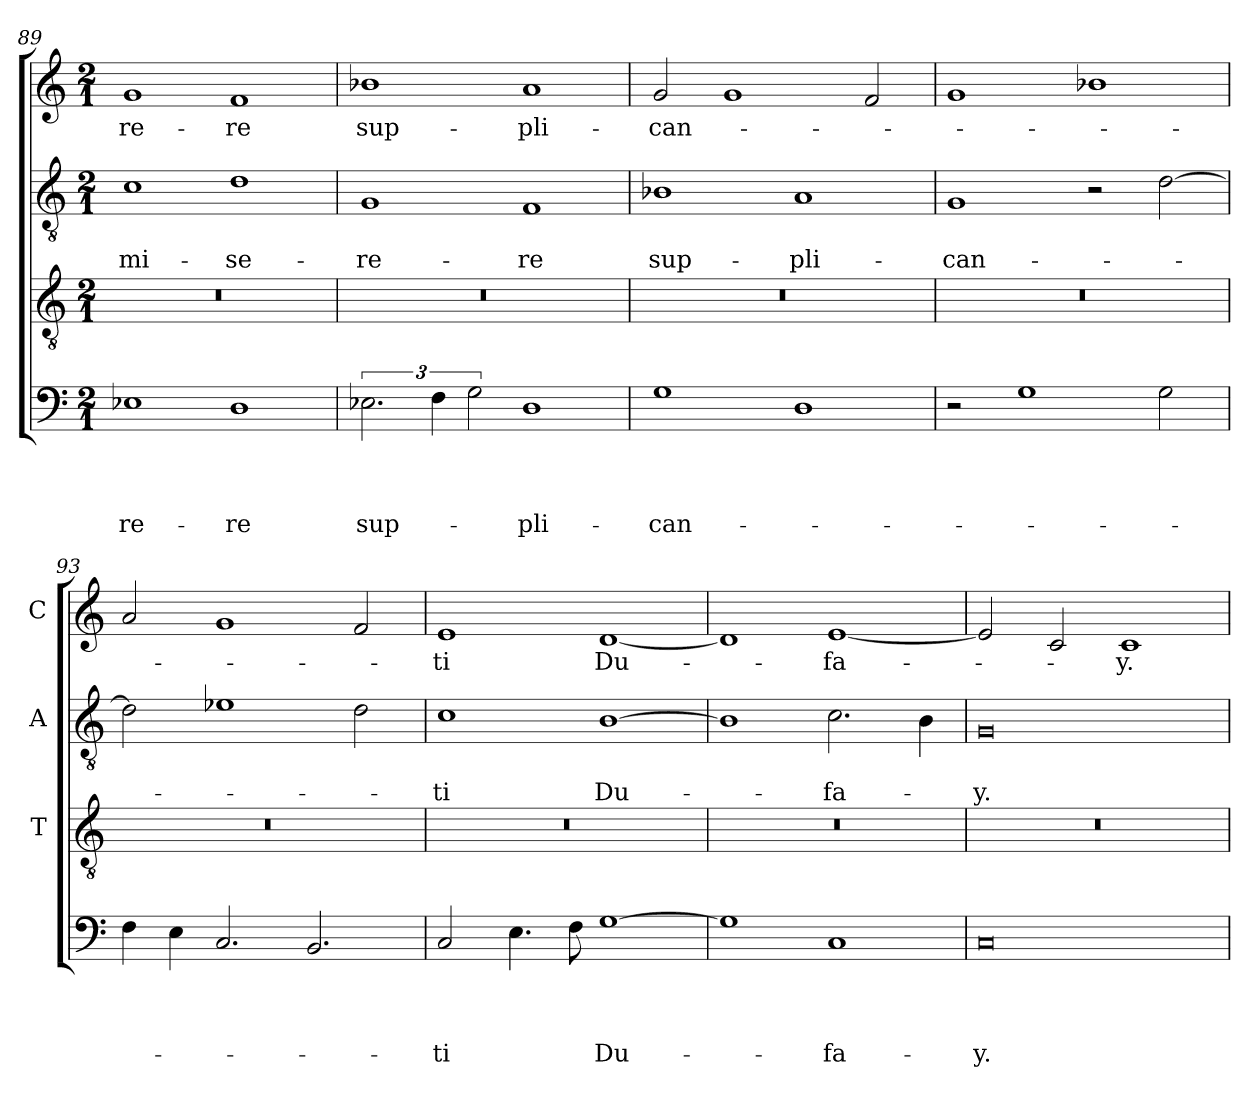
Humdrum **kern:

**kern	**text	**text	**text	**text	**kern	**kern	**text	**text	**kern	**text
*part4	*part4	*part4	*part4	*part4	*part3	*part2	*part2	*part2	*part1	*part1
*staff4	*staff4	*staff4	*staff4	*staff4	*staff3	*staff2	*staff2	*staff2	*staff1	*staff1
*	*	*	*	*	*I'T	*I'A	*	*	*I'C	*
*clefF4	*	*	*	*	*clefGv2	*clefGv2	*	*	*clefG2	*
*k[]	*	*	*	*	*k[]	*k[]	*	*	*k[]	*
*C:	*	*	*	*	*C:	*C:	*	*	*C:	*
*M2/1	*	*	*	*	*M2/1	*M2/1	*	*	*M2/1	*
=89	=89	=89	=89	=89	=89	=89	=89	=89	=89	=89
!	!	!	!	!LO:LY:b	!	!	!	!LO:LY:b	!	!LO:LY:b
1E-X	.	.	.	-re-	0r	1c	.	mi-	1g	-re-
!	!	!	!	!LO:LY:b	!	!	!	!LO:LY:b	!	!LO:LY:b
1D	.	.	.	-re	.	1d	.	-se-	1f	-re
=90	=90	=90	=90	=90	=90	=90	=90	=90	=90	=90
!	!	!	!	!LO:LY:b	!	!	!	!LO:LY:b	!	!LO:LY:b
3.E-X\	.	.	.	sup-	0r	1G	.	-re-	1b-X	sup-
6F\	.	.	.	.	.	.	.	.	.	.
3G\	.	.	.	.	.	.	.	.	.	.
!	!	!	!	!LO:LY:b	!	!	!	!LO:LY:b	!	!LO:LY:b
1D	.	.	.	-pli-	.	1F	.	-re	1a	-pli-
=91	=91	=91	=91	=91	=91	=91	=91	=91	=91	=91
!	!	!	!	!LO:LY:b	!	!	!	!LO:LY:b	!	!LO:LY:b
1G	.	.	.	-can-	0r	1B-X	.	sup-	2g/	-can-
.	.	.	.	.	.	.	.	.	1g	.
!	!	!	!	!	!	!	!	!LO:LY:b	!	!
1D	.	.	.	.	.	1A	.	-pli-	.	.
.	.	.	.	.	.	.	.	.	2f/	.
!!LO:LB:g=z
=92	=92	=92	=92	=92	=92	=92	=92	=92	=92	=92
!	!	!	!	!	!	!	!	!LO:LY:b	!	!
2r	.	.	.	.	0r	1G	.	-can-	1g	.
1G	.	.	.	.	.	.	.	.	.	.
.	.	.	.	.	.	2r	.	.	1b-X	.
2G\	.	.	.	.	.	[2d\	.	.	.	.
=93	=93	=93	=93	=93	=93	=93	=93	=93	=93	=93
4F\	.	.	.	.	0r	2d\]	.	.	2a/	.
4E\	.	.	.	.	.	.	.	.	.	.
2.C/	.	.	.	.	.	1e-X	.	.	1g	.
2.BB/	.	.	.	.	.	.	.	.	.	.
.	.	.	.	.	.	2d\	.	.	2f/	.
=94	=94	=94	=94	=94	=94	=94	=94	=94	=94	=94
!	!	!	!	!LO:LY:b	!	!	!	!LO:LY:b	!	!LO:LY:b
2C/	.	.	.	-ti	0r	1c	.	-ti	1e	-ti
4.E\	.	.	.	.	.	.	.	.	.	.
8F\	.	.	.	.	.	.	.	.	.	.
!	!	!	!	!LO:LY:b	!	!	!	!LO:LY:b	!	!LO:LY:b
[1G	.	.	.	Du-	.	[1B	.	Du-	[1d	Du-
=95	=95	=95	=95	=95	=95	=95	=95	=95	=95	=95
1G]	.	.	.	.	0r	1B]	.	.	1d]	.
!	!	!	!	!LO:LY:b	!	!	!	!LO:LY:b	!	!LO:LY:b
1C	.	.	.	-fa-	.	2.c\	.	-fa-	[1e	-fa-
.	.	.	.	.	.	4B\	.	.	.	.
=96	=96	=96	=96	=96	=96	=96	=96	=96	=96	=96
!	!	!	!	!LO:LY:b	!	!	!	!LO:LY:b	!	!
0C	.	.	.	-y.	0r	0G	.	-y.	2e/]	.
.	.	.	.	.	.	.	.	.	2c/	.
!	!	!	!	!	!	!	!	!	!	!LO:LY:b
.	.	.	.	.	.	.	.	.	1c	-y.
=	=	=	=	=	=	=	=	=	=	=
*-	*-	*-	*-	*-	*-	*-	*-	*-	*-	*-
